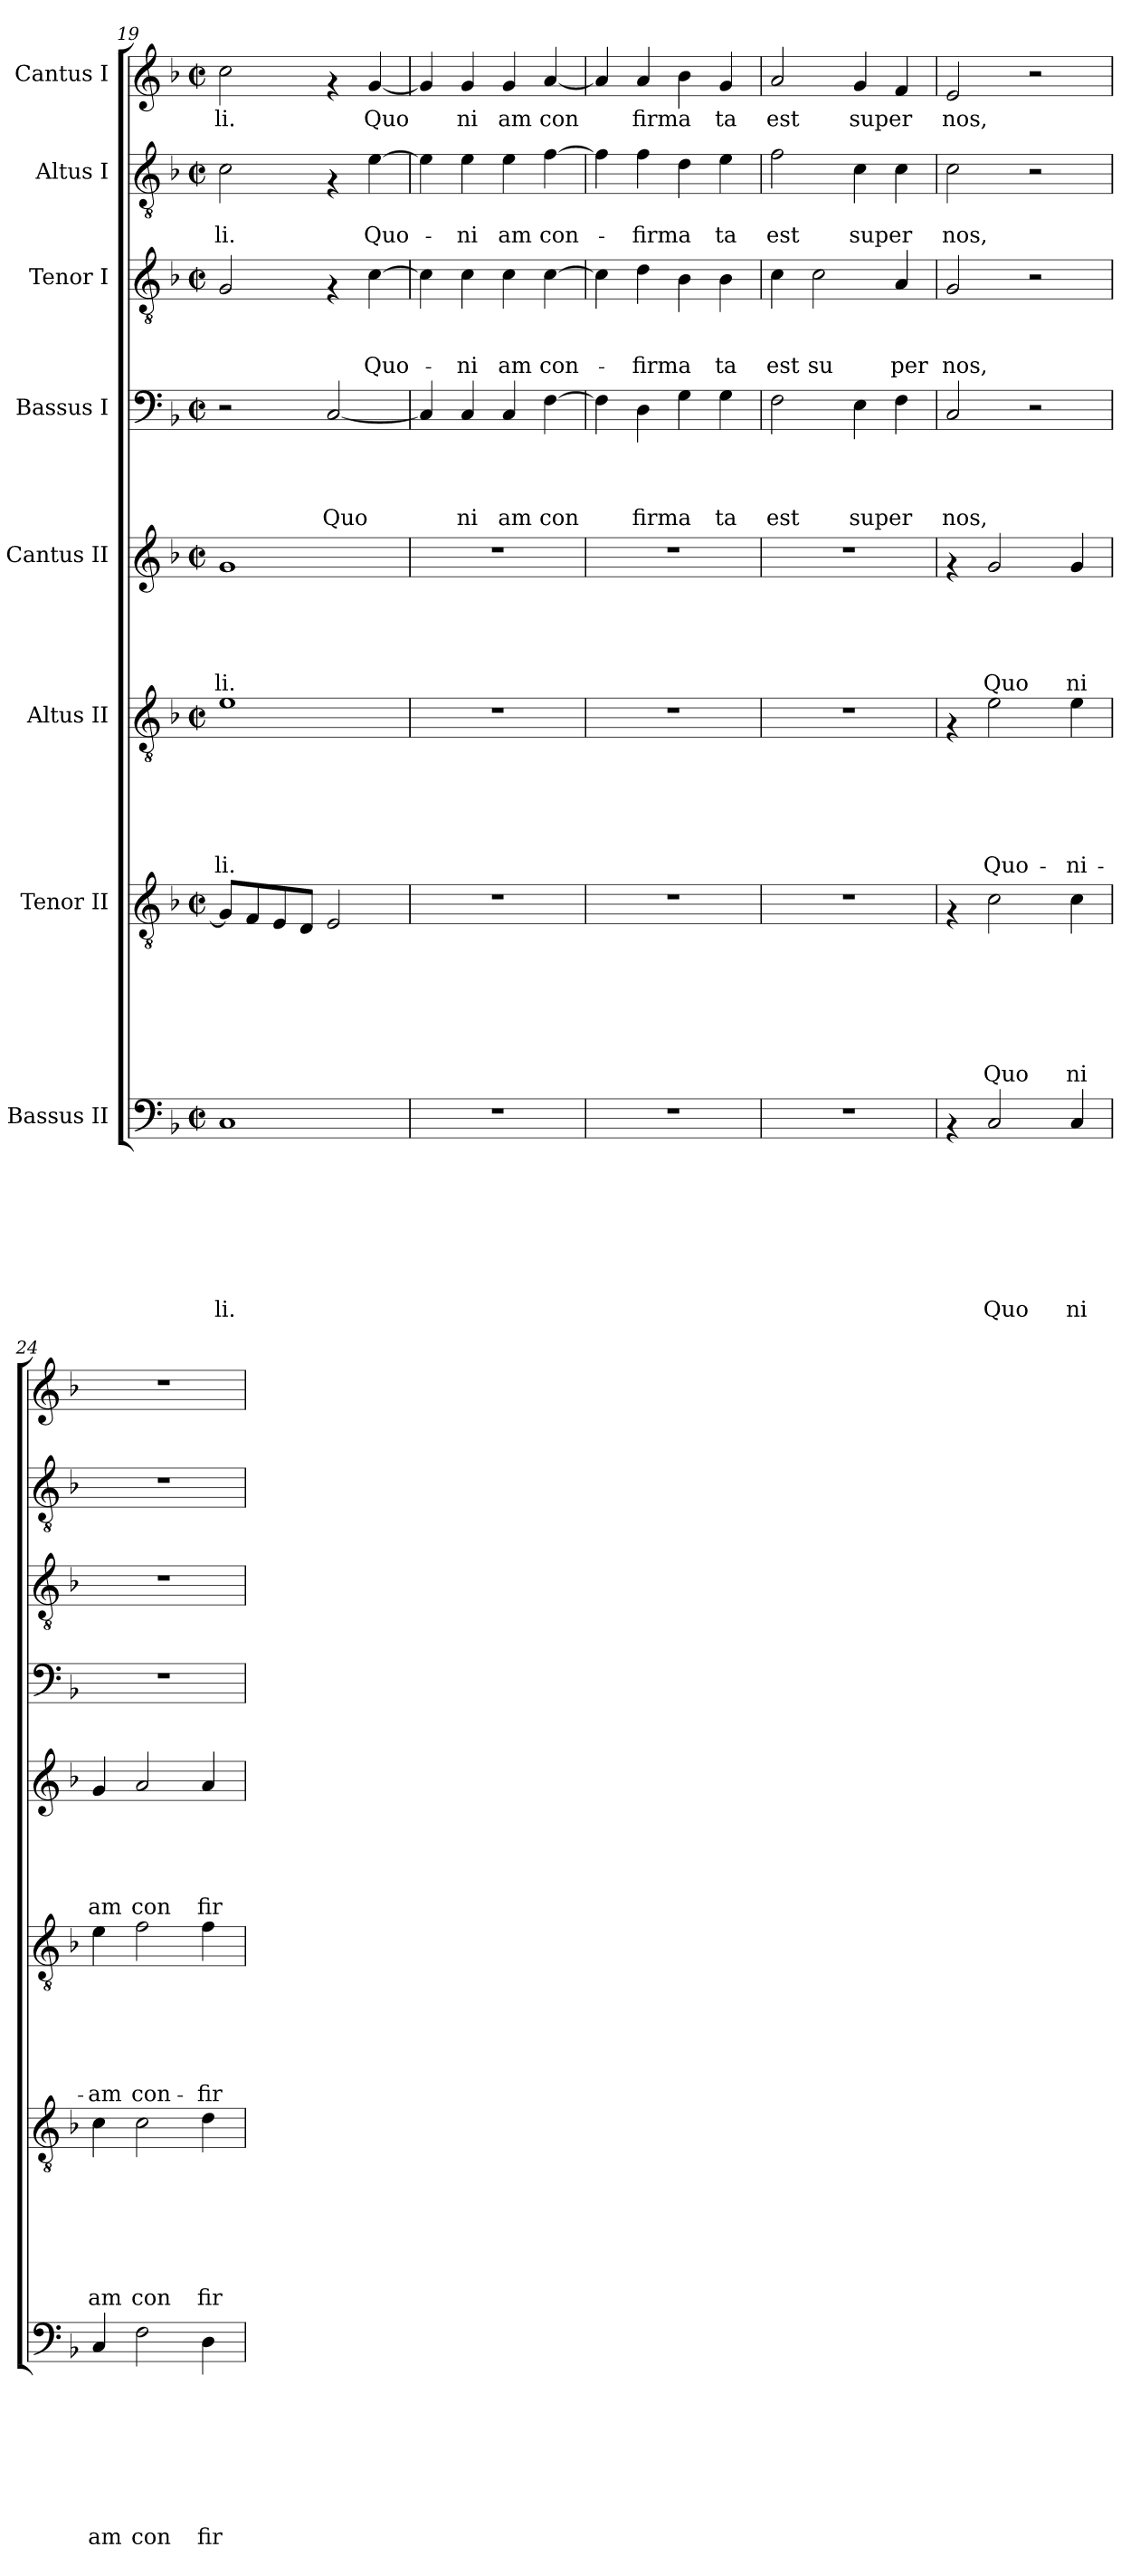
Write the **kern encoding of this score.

**kern	**text	**text	**text	**text	**text	**text	**text	**text	**kern	**text	**text	**text	**text	**text	**text	**text	**kern	**text	**text	**text	**text	**text	**text	**kern	**text	**text	**text	**text	**text	**kern	**text	**text	**text	**text	**kern	**text	**text	**text	**kern	**text	**text	**kern	**text
*part8	*part8	*part8	*part8	*part8	*part8	*part8	*part8	*part8	*part7	*part7	*part7	*part7	*part7	*part7	*part7	*part7	*part6	*part6	*part6	*part6	*part6	*part6	*part6	*part5	*part5	*part5	*part5	*part5	*part5	*part4	*part4	*part4	*part4	*part4	*part3	*part3	*part3	*part3	*part2	*part2	*part2	*part1	*part1
*staff8	*staff8	*staff8	*staff8	*staff8	*staff8	*staff8	*staff8	*staff8	*staff7	*staff7	*staff7	*staff7	*staff7	*staff7	*staff7	*staff7	*staff6	*staff6	*staff6	*staff6	*staff6	*staff6	*staff6	*staff5	*staff5	*staff5	*staff5	*staff5	*staff5	*staff4	*staff4	*staff4	*staff4	*staff4	*staff3	*staff3	*staff3	*staff3	*staff2	*staff2	*staff2	*staff1	*staff1
*I"Bassus II	*	*	*	*	*	*	*	*	*I"Tenor II	*	*	*	*	*	*	*	*I"Altus II	*	*	*	*	*	*	*I"Cantus II	*	*	*	*	*	*I"Bassus I	*	*	*	*	*I"Tenor I	*	*	*	*I"Altus I	*	*	*I"Cantus I	*
*clefF4	*	*	*	*	*	*	*	*	*clefGv2	*	*	*	*	*	*	*	*clefGv2	*	*	*	*	*	*	*clefG2	*	*	*	*	*	*clefF4	*	*	*	*	*clefGv2	*	*	*	*clefGv2	*	*	*clefG2	*
*k[b-]	*	*	*	*	*	*	*	*	*k[b-]	*	*	*	*	*	*	*	*k[b-]	*	*	*	*	*	*	*k[b-]	*	*	*	*	*	*k[b-]	*	*	*	*	*k[b-]	*	*	*	*k[b-]	*	*	*k[b-]	*
*F:	*	*	*	*	*	*	*	*	*F:	*	*	*	*	*	*	*	*F:	*	*	*	*	*	*	*F:	*	*	*	*	*	*F:	*	*	*	*	*F:	*	*	*	*F:	*	*	*F:	*
*M2/2	*	*	*	*	*	*	*	*	*M2/2	*	*	*	*	*	*	*	*M2/2	*	*	*	*	*	*	*M2/2	*	*	*	*	*	*M2/2	*	*	*	*	*M2/2	*	*	*	*M2/2	*	*	*M2/2	*
*met(c|)	*	*	*	*	*	*	*	*	*met(c|)	*	*	*	*	*	*	*	*met(c|)	*	*	*	*	*	*	*met(c|)	*	*	*	*	*	*met(c|)	*	*	*	*	*met(c|)	*	*	*	*met(c|)	*	*	*met(c|)	*
=19	=19	=19	=19	=19	=19	=19	=19	=19	=19	=19	=19	=19	=19	=19	=19	=19	=19	=19	=19	=19	=19	=19	=19	=19	=19	=19	=19	=19	=19	=19	=19	=19	=19	=19	=19	=19	=19	=19	=19	=19	=19	=19	=19
!	!	!	!	!	!	!	!	!LO:LY:b	!	!	!	!	!	!	!	!	!	!	!	!	!	!	!LO:LY:b	!	!	!	!	!	!LO:LY:b	!	!	!	!	!	!	!	!	!	!	!	!LO:LY:b	!	!LO:LY:b
1C	.	.	.	.	.	.	.	-li.	8G/L]	.	.	.	.	.	.	.	1e	.	.	.	.	.	li.	1g	.	.	.	.	li.	2r	.	.	.	.	2G/	.	.	.	2c\	.	-li.	2cc\	li.
.	.	.	.	.	.	.	.	.	8F/	.	.	.	.	.	.	.	.	.	.	.	.	.	.	.	.	.	.	.	.	.	.	.	.	.	.	.	.	.	.	.	.	.	.
.	.	.	.	.	.	.	.	.	8E/	.	.	.	.	.	.	.	.	.	.	.	.	.	.	.	.	.	.	.	.	.	.	.	.	.	.	.	.	.	.	.	.	.	.
.	.	.	.	.	.	.	.	.	8D/J	.	.	.	.	.	.	.	.	.	.	.	.	.	.	.	.	.	.	.	.	.	.	.	.	.	.	.	.	.	.	.	.	.	.
!	!	!	!	!	!	!	!	!	!	!	!	!	!	!	!	!	!	!	!	!	!	!	!	!	!	!	!	!	!	!	!	!	!	!LO:LY:b	!	!	!	!	!	!	!	!	!
.	.	.	.	.	.	.	.	.	2E/	.	.	.	.	.	.	.	.	.	.	.	.	.	.	.	.	.	.	.	.	[<2C/	.	.	.	Quo	4rF	.	.	.	4rF	.	.	4rf	.
!	!	!	!	!	!	!	!	!	!	!	!	!	!	!	!	!	!	!	!	!	!	!	!	!	!	!	!	!	!	!	!	!	!	!	!	!	!	!LO:LY:b	!	!	!LO:LY:b	!	!LO:LY:b
.	.	.	.	.	.	.	.	.	.	.	.	.	.	.	.	.	.	.	.	.	.	.	.	.	.	.	.	.	.	.	.	.	.	.	[>4c\	.	.	Quo-	[>4e\	.	Quo-	[<4g/	Quo
=20	=20	=20	=20	=20	=20	=20	=20	=20	=20	=20	=20	=20	=20	=20	=20	=20	=20	=20	=20	=20	=20	=20	=20	=20	=20	=20	=20	=20	=20	=20	=20	=20	=20	=20	=20	=20	=20	=20	=20	=20	=20	=20	=20
1r	.	.	.	.	.	.	.	.	1r	.	.	.	.	.	.	.	1r	.	.	.	.	.	.	1r	.	.	.	.	.	4C/]	.	.	.	.	4c\]	.	.	.	4e\]	.	.	4g/]	.
!	!	!	!	!	!	!	!	!	!	!	!	!	!	!	!	!	!	!	!	!	!	!	!	!	!	!	!	!	!	!	!	!	!	!LO:LY:b	!	!	!	!LO:LY:b	!	!	!LO:LY:b	!	!LO:LY:b
.	.	.	.	.	.	.	.	.	.	.	.	.	.	.	.	.	.	.	.	.	.	.	.	.	.	.	.	.	.	4C/	.	.	.	ni	4c\	.	.	-ni	4e\	.	-ni	4g/	ni
!	!	!	!	!	!	!	!	!	!	!	!	!	!	!	!	!	!	!	!	!	!	!	!	!	!	!	!	!	!	!	!	!	!	!LO:LY:b	!	!	!	!LO:LY:b	!	!	!LO:LY:b	!	!LO:LY:b
.	.	.	.	.	.	.	.	.	.	.	.	.	.	.	.	.	.	.	.	.	.	.	.	.	.	.	.	.	.	4C/	.	.	.	am	4c\	.	.	am	4e\	.	am	4g/	am
!	!	!	!	!	!	!	!	!	!	!	!	!	!	!	!	!	!	!	!	!	!	!	!	!	!	!	!	!	!	!	!	!	!	!LO:LY:b	!	!	!	!LO:LY:b	!	!	!LO:LY:b	!	!LO:LY:b
.	.	.	.	.	.	.	.	.	.	.	.	.	.	.	.	.	.	.	.	.	.	.	.	.	.	.	.	.	.	[>4F\	.	.	.	con	[>4c\	.	.	con-	[>4f\	.	con-	[<4a/	con
=21	=21	=21	=21	=21	=21	=21	=21	=21	=21	=21	=21	=21	=21	=21	=21	=21	=21	=21	=21	=21	=21	=21	=21	=21	=21	=21	=21	=21	=21	=21	=21	=21	=21	=21	=21	=21	=21	=21	=21	=21	=21	=21	=21
1r	.	.	.	.	.	.	.	.	1r	.	.	.	.	.	.	.	1r	.	.	.	.	.	.	1r	.	.	.	.	.	4F\]	.	.	.	.	4c\]	.	.	.	4f\]	.	.	4a/]	.
!	!	!	!	!	!	!	!	!	!	!	!	!	!	!	!	!	!	!	!	!	!	!	!	!	!	!	!	!	!	!	!	!	!	!LO:LY:b	!	!	!	!LO:LY:b	!	!	!LO:LY:b	!	!LO:LY:b
.	.	.	.	.	.	.	.	.	.	.	.	.	.	.	.	.	.	.	.	.	.	.	.	.	.	.	.	.	.	4D\	.	.	.	firma	4d\	.	.	-firma	4f\	.	-firma	4a/	firma
.	.	.	.	.	.	.	.	.	.	.	.	.	.	.	.	.	.	.	.	.	.	.	.	.	.	.	.	.	.	4G\	.	.	.	.	4B-\	.	.	.	4d\	.	.	4b-\	.
!	!	!	!	!	!	!	!	!	!	!	!	!	!	!	!	!	!	!	!	!	!	!	!	!	!	!	!	!	!	!	!	!	!	!LO:LY:b	!	!	!	!LO:LY:b	!	!	!LO:LY:b	!	!LO:LY:b
.	.	.	.	.	.	.	.	.	.	.	.	.	.	.	.	.	.	.	.	.	.	.	.	.	.	.	.	.	.	4G\	.	.	.	ta	4B-\	.	.	ta	4e\	.	ta	4g/	ta
!!LO:PB:g=z
=22	=22	=22	=22	=22	=22	=22	=22	=22	=22	=22	=22	=22	=22	=22	=22	=22	=22	=22	=22	=22	=22	=22	=22	=22	=22	=22	=22	=22	=22	=22	=22	=22	=22	=22	=22	=22	=22	=22	=22	=22	=22	=22	=22
!	!	!	!	!	!	!	!	!	!	!	!	!	!	!	!	!	!	!	!	!	!	!	!	!	!	!	!	!	!	!	!	!	!	!LO:LY:b	!	!	!	!LO:LY:b	!	!	!LO:LY:b	!	!LO:LY:b
1r	.	.	.	.	.	.	.	.	1r	.	.	.	.	.	.	.	1r	.	.	.	.	.	.	1r	.	.	.	.	.	2F\	.	.	.	est	4c\	.	.	est	2f\	.	est	2a/	est
!	!	!	!	!	!	!	!	!	!	!	!	!	!	!	!	!	!	!	!	!	!	!	!	!	!	!	!	!	!	!	!	!	!	!	!	!	!	!LO:LY:b	!	!	!	!	!
.	.	.	.	.	.	.	.	.	.	.	.	.	.	.	.	.	.	.	.	.	.	.	.	.	.	.	.	.	.	.	.	.	.	.	2c\	.	.	su	.	.	.	.	.
!	!	!	!	!	!	!	!	!	!	!	!	!	!	!	!	!	!	!	!	!	!	!	!	!	!	!	!	!	!	!	!	!	!	!LO:LY:b	!	!	!	!	!	!	!LO:LY:b	!	!LO:LY:b
.	.	.	.	.	.	.	.	.	.	.	.	.	.	.	.	.	.	.	.	.	.	.	.	.	.	.	.	.	.	4E\	.	.	.	super	.	.	.	.	4c\	.	super	4g/	super
!	!	!	!	!	!	!	!	!	!	!	!	!	!	!	!	!	!	!	!	!	!	!	!	!	!	!	!	!	!	!	!	!	!	!	!	!	!	!LO:LY:b	!	!	!	!	!
.	.	.	.	.	.	.	.	.	.	.	.	.	.	.	.	.	.	.	.	.	.	.	.	.	.	.	.	.	.	4F\	.	.	.	.	4A/	.	.	per	4c\	.	.	4f/	.
=23	=23	=23	=23	=23	=23	=23	=23	=23	=23	=23	=23	=23	=23	=23	=23	=23	=23	=23	=23	=23	=23	=23	=23	=23	=23	=23	=23	=23	=23	=23	=23	=23	=23	=23	=23	=23	=23	=23	=23	=23	=23	=23	=23
!	!	!	!	!	!	!	!	!	!	!	!	!	!	!	!	!	!	!	!	!	!	!	!	!	!	!	!	!	!	!	!	!	!	!LO:LY:b	!	!	!	!LO:LY:b	!	!	!LO:LY:b	!	!LO:LY:b
4rAA	.	.	.	.	.	.	.	.	4rF	.	.	.	.	.	.	.	4rF	.	.	.	.	.	.	4rf	.	.	.	.	.	2C/	.	.	.	nos,	2G/	.	.	nos,	2c\	.	nos,	2e/	nos,
!	!	!	!	!	!	!	!	!LO:LY:b	!	!	!	!	!	!	!	!LO:LY:b	!	!	!	!	!	!	!LO:LY:b	!	!	!	!	!	!LO:LY:b	!	!	!	!	!	!	!	!	!	!	!	!	!	!
2C/	.	.	.	.	.	.	.	Quo	2c\	.	.	.	.	.	.	Quo	2e\	.	.	.	.	.	Quo-	2g/	.	.	.	.	Quo	.	.	.	.	.	.	.	.	.	.	.	.	.	.
.	.	.	.	.	.	.	.	.	.	.	.	.	.	.	.	.	.	.	.	.	.	.	.	.	.	.	.	.	.	2r	.	.	.	.	2r	.	.	.	2r	.	.	2r	.
!	!	!	!	!	!	!	!	!LO:LY:b	!	!	!	!	!	!	!	!LO:LY:b	!	!	!	!	!	!	!LO:LY:b	!	!	!	!	!	!LO:LY:b	!	!	!	!	!	!	!	!	!	!	!	!	!	!
4C/	.	.	.	.	.	.	.	ni	4c\	.	.	.	.	.	.	ni	4e\	.	.	.	.	.	-ni-	4g/	.	.	.	.	ni	.	.	.	.	.	.	.	.	.	.	.	.	.	.
=24	=24	=24	=24	=24	=24	=24	=24	=24	=24	=24	=24	=24	=24	=24	=24	=24	=24	=24	=24	=24	=24	=24	=24	=24	=24	=24	=24	=24	=24	=24	=24	=24	=24	=24	=24	=24	=24	=24	=24	=24	=24	=24	=24
!	!	!	!	!	!	!	!	!LO:LY:b	!	!	!	!	!	!	!	!LO:LY:b	!	!	!	!	!	!	!LO:LY:b	!	!	!	!	!	!LO:LY:b	!	!	!	!	!	!	!	!	!	!	!	!	!	!
4C/	.	.	.	.	.	.	.	am	4c\	.	.	.	.	.	.	am	4e\	.	.	.	.	.	-am	4g/	.	.	.	.	am	1r	.	.	.	.	1r	.	.	.	1r	.	.	1r	.
!	!	!	!	!	!	!	!	!LO:LY:b	!	!	!	!	!	!	!	!LO:LY:b	!	!	!	!	!	!	!LO:LY:b	!	!	!	!	!	!LO:LY:b	!	!	!	!	!	!	!	!	!	!	!	!	!	!
2F\	.	.	.	.	.	.	.	con	2c\	.	.	.	.	.	.	con	2f\	.	.	.	.	.	con-	2a/	.	.	.	.	con	.	.	.	.	.	.	.	.	.	.	.	.	.	.
!	!	!	!	!	!	!	!	!LO:LY:b	!	!	!	!	!	!	!	!LO:LY:b	!	!	!	!	!	!	!LO:LY:b	!	!	!	!	!	!LO:LY:b	!	!	!	!	!	!	!	!	!	!	!	!	!	!
4D\	.	.	.	.	.	.	.	fir	4d\	.	.	.	.	.	.	fir	4f\	.	.	.	.	.	-fir-	4a/	.	.	.	.	fir	.	.	.	.	.	.	.	.	.	.	.	.	.	.
=	=	=	=	=	=	=	=	=	=	=	=	=	=	=	=	=	=	=	=	=	=	=	=	=	=	=	=	=	=	=	=	=	=	=	=	=	=	=	=	=	=	=	=
*-	*-	*-	*-	*-	*-	*-	*-	*-	*-	*-	*-	*-	*-	*-	*-	*-	*-	*-	*-	*-	*-	*-	*-	*-	*-	*-	*-	*-	*-	*-	*-	*-	*-	*-	*-	*-	*-	*-	*-	*-	*-	*-	*-
